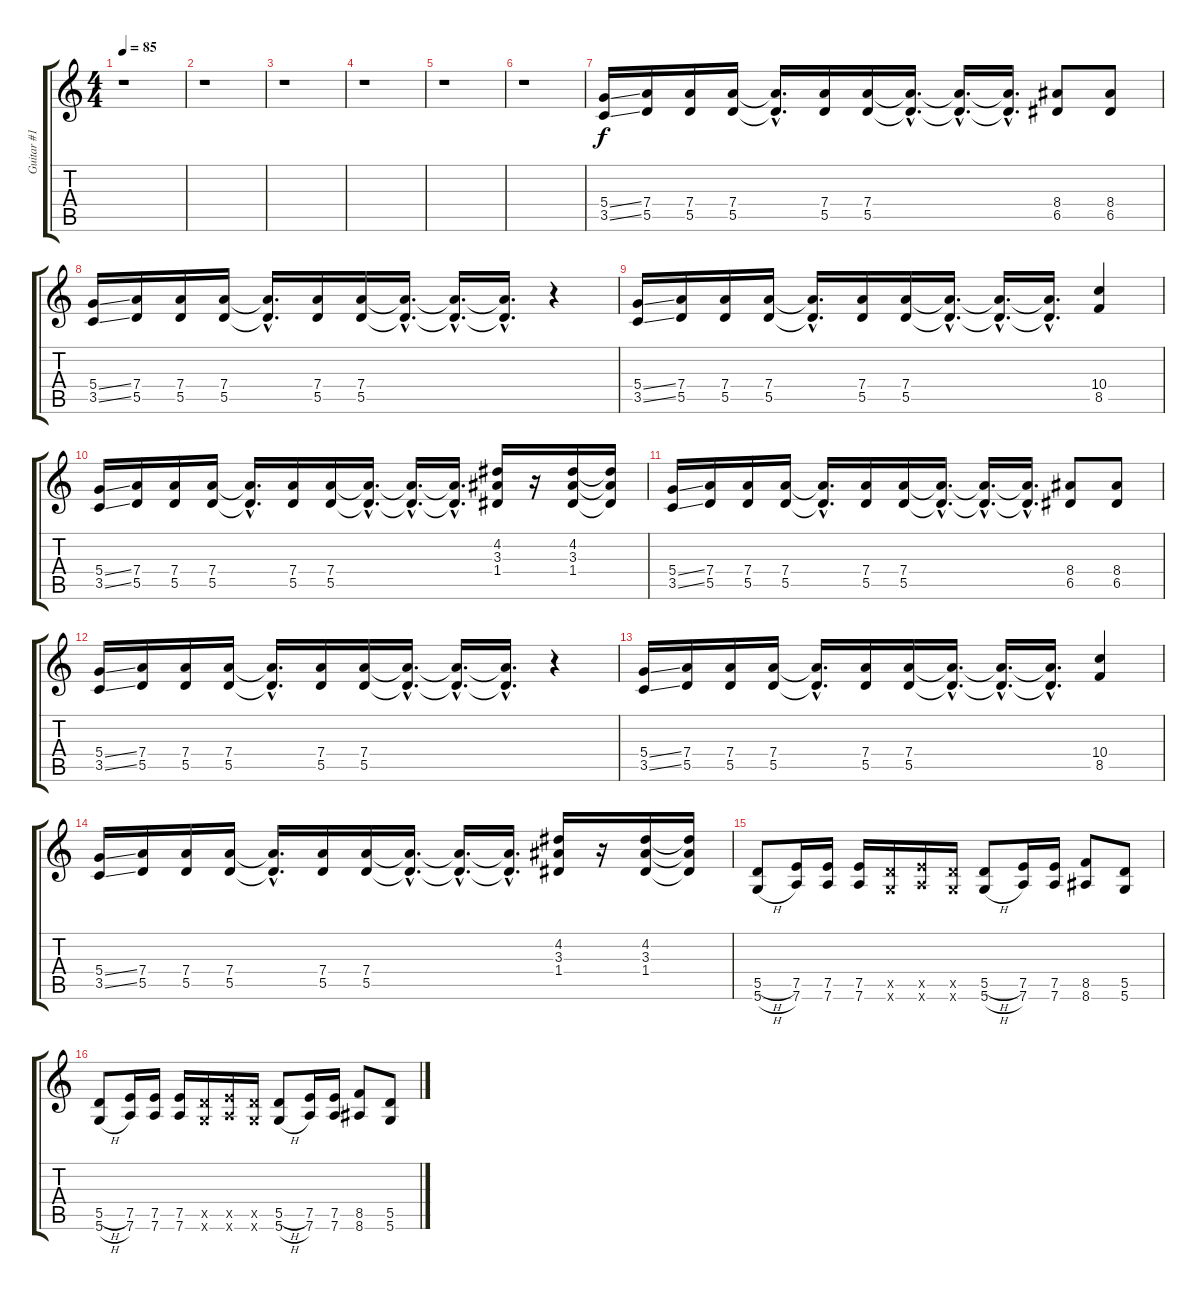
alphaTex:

\track ("Guitar #1" "Guitar #1") {instrument overdrivenguitar}
\staff {score tabs}
\tuning (E4 B3 G3 D3 A2 D2) {hide}
\ts (4 4)
\tempo 85
\clef g2
\ks c
r.1{dy f instrument overdrivenguitar} |
r.1 |
r.1 |
r.1 |
r.1 |
r.1 |
(5.4{ss} 3.5{ss}).16 (7.4 5.5).16 (7.4 5.5).16 (7.4 5.5).16 (7.4{hac t} 5.5{hac t}).16{d} (7.4 5.5).16 (7.4 5.5).16 (7.4{hac t} 5.5{hac t}).16{d} (7.4{hac t} 5.5{hac t}).16{d} (7.4{hac t} 5.5{hac t}).16{d} (8.4 6.5).8 (8.4 6.5).8 |
(5.4{ss} 3.5{ss}).16 (7.4 5.5).16 (7.4 5.5).16 (7.4 5.5).16 (7.4{hac t} 5.5{hac t}).16{d} (7.4 5.5).16 (7.4 5.5).16 (7.4{hac t} 5.5{hac t}).16{d} (7.4{hac t} 5.5{hac t}).16{d} (7.4{hac t} 5.5{hac t}).16{d} r.4 |
(5.4{ss} 3.5{ss}).16 (7.4 5.5).16 (7.4 5.5).16 (7.4 5.5).16 (7.4{hac t} 5.5{hac t}).16{d} (7.4 5.5).16 (7.4 5.5).16 (7.4{hac t} 5.5{hac t}).16{d} (7.4{hac t} 5.5{hac t}).16{d} (7.4{hac t} 5.5{hac t}).16{d} (10.4 8.5).4 |
(5.4{ss} 3.5{ss}).16 (7.4 5.5).16 (7.4 5.5).16 (7.4 5.5).16 (7.4{hac t} 5.5{hac t}).16{d} (7.4 5.5).16 (7.4 5.5).16 (7.4{hac t} 5.5{hac t}).16{d} (7.4{hac t} 5.5{hac t}).16{d} (7.4{hac t} 5.5{hac t}).16{d} (4.2 3.3 1.4).16 r.16 (4.2 3.3 1.4).16 (4.2{t} 3.3{t} 1.4{t}).16 |
(5.4{ss} 3.5{ss}).16 (7.4 5.5).16 (7.4 5.5).16 (7.4 5.5).16 (7.4{hac t} 5.5{hac t}).16{d} (7.4 5.5).16 (7.4 5.5).16 (7.4{hac t} 5.5{hac t}).16{d} (7.4{hac t} 5.5{hac t}).16{d} (7.4{hac t} 5.5{hac t}).16{d} (8.4 6.5).8 (8.4 6.5).8 |
(5.4{ss} 3.5{ss}).16 (7.4 5.5).16 (7.4 5.5).16 (7.4 5.5).16 (7.4{hac t} 5.5{hac t}).16{d} (7.4 5.5).16 (7.4 5.5).16 (7.4{hac t} 5.5{hac t}).16{d} (7.4{hac t} 5.5{hac t}).16{d} (7.4{hac t} 5.5{hac t}).16{d} r.4 |
(5.4{ss} 3.5{ss}).16 (7.4 5.5).16 (7.4 5.5).16 (7.4 5.5).16 (7.4{hac t} 5.5{hac t}).16{d} (7.4 5.5).16 (7.4 5.5).16 (7.4{hac t} 5.5{hac t}).16{d} (7.4{hac t} 5.5{hac t}).16{d} (7.4{hac t} 5.5{hac t}).16{d} (10.4 8.5).4 |
(5.4{ss} 3.5{ss}).16 (7.4 5.5).16 (7.4 5.5).16 (7.4 5.5).16 (7.4{hac t} 5.5{hac t}).16{d} (7.4 5.5).16 (7.4 5.5).16 (7.4{hac t} 5.5{hac t}).16{d} (7.4{hac t} 5.5{hac t}).16{d} (7.4{hac t} 5.5{hac t}).16{d} (4.2 3.3 1.4).16 r.16 (4.2 3.3 1.4).16 (4.2{t} 3.3{t} 1.4{t}).16 |
(5.5{h} 5.6{h}).8 (7.5 7.6).16 (7.5 7.6).16 (7.5 7.6).16 (5.5{x} 5.6{x}).16 (7.5{x} 7.6{x}).16 (5.5{x} 5.6{x}).16 (5.5{h} 5.6{h}).8 (7.5 7.6).16 (7.5 7.6).16 (8.5 8.6).8 (5.5 5.6).8 |
(5.5{h} 5.6{h}).8 (7.5 7.6).16 (7.5 7.6).16 (7.5 7.6).16 (5.5{x} 5.6{x}).16 (7.5{x} 7.6{x}).16 (5.5{x} 5.6{x}).16 (5.5{h} 5.6{h}).8 (7.5 7.6).16 (7.5 7.6).16 (8.5 8.6).8 (5.5 5.6).8
